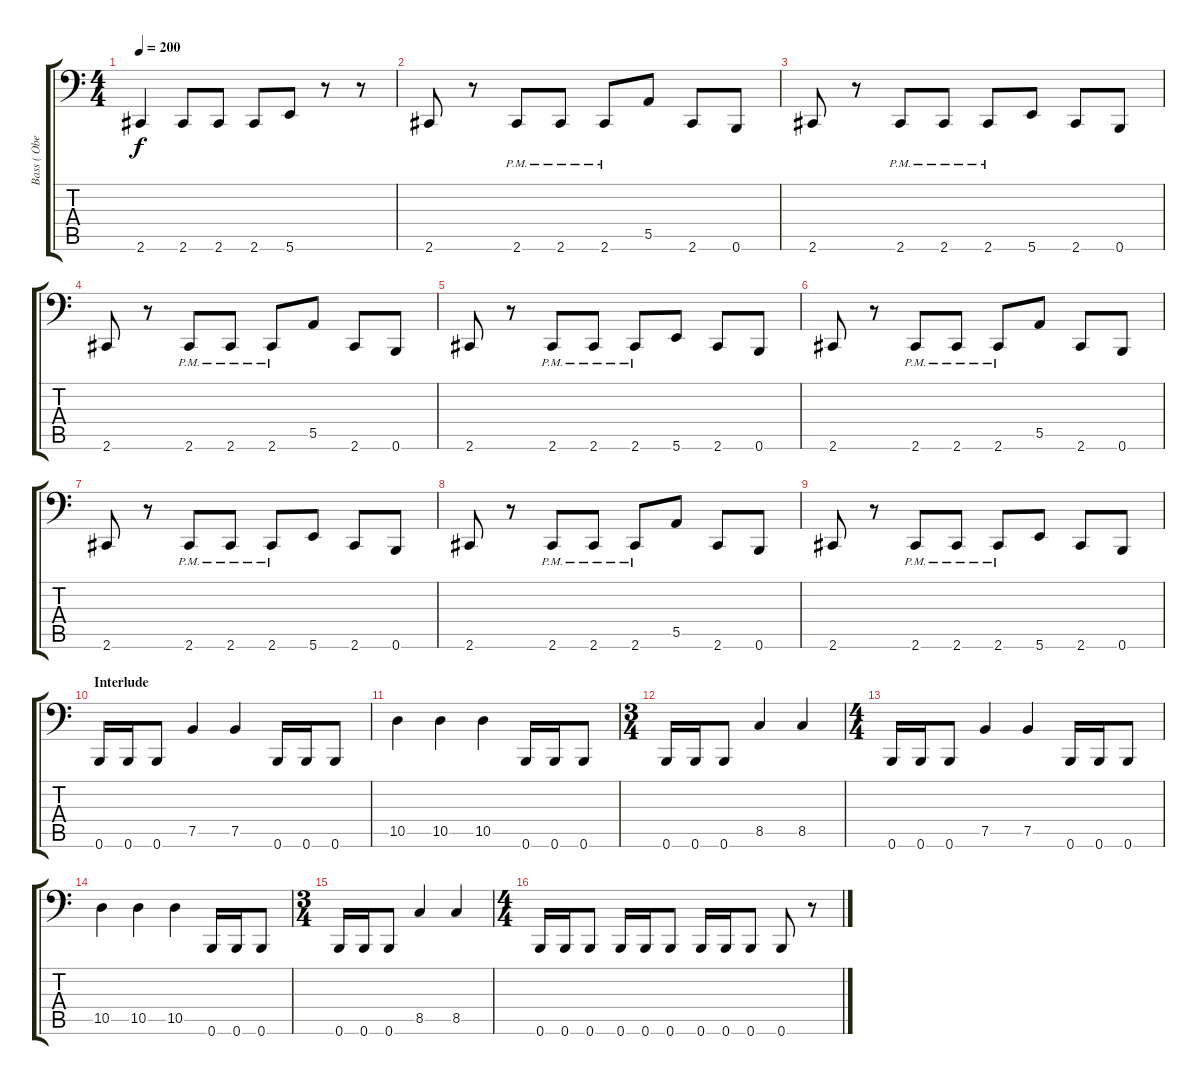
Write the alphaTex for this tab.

\track ("Bass ( Obeast )" "Bass ( Obe") {instrument electricbassfinger}
\staff {score tabs}
\tuning (C3 G2 D2 A1 E1 B0) {hide}
\ts (4 4)
\tempo 200
\clef f4
\ks c
2.6.4{dy f} 2.6.8 2.6.8 2.6.8 5.6.8 r.8 r.8 |
2.6.8 r.8 2.6{pm}.8 2.6{pm}.8 2.6{pm}.8 5.5.8 2.6.8 0.6.8 |
2.6.8 r.8 2.6{pm}.8 2.6{pm}.8 2.6{pm}.8 5.6.8 2.6.8 0.6.8 |
2.6.8 r.8 2.6{pm}.8 2.6{pm}.8 2.6{pm}.8 5.5.8 2.6.8 0.6.8 |
2.6.8 r.8 2.6{pm}.8 2.6{pm}.8 2.6{pm}.8 5.6.8 2.6.8 0.6.8 |
2.6.8 r.8 2.6{pm}.8 2.6{pm}.8 2.6{pm}.8 5.5.8 2.6.8 0.6.8 |
2.6.8 r.8 2.6{pm}.8 2.6{pm}.8 2.6{pm}.8 5.6.8 2.6.8 0.6.8 |
2.6.8 r.8 2.6{pm}.8 2.6{pm}.8 2.6{pm}.8 5.5.8 2.6.8 0.6.8 |
2.6.8 r.8 2.6{pm}.8 2.6{pm}.8 2.6{pm}.8 5.6.8 2.6.8 0.6.8 |
\section ("" "Interlude")
0.6.16 0.6.16 0.6.8 7.5.4 7.5.4 0.6.16 0.6.16 0.6.8 |
10.5.4 10.5.4 10.5.4 0.6.16 0.6.16 0.6.8 |
\ts (3 4)
0.6.16 0.6.16 0.6.8 8.5.4 8.5.4 |
\ts (4 4)
0.6.16 0.6.16 0.6.8 7.5.4 7.5.4 0.6.16 0.6.16 0.6.8 |
10.5.4 10.5.4 10.5.4 0.6.16 0.6.16 0.6.8 |
\ts (3 4)
0.6.16 0.6.16 0.6.8 8.5.4 8.5.4 |
\ts (4 4)
0.6.16 0.6.16 0.6.8 0.6.16 0.6.16 0.6.8 0.6.16 0.6.16 0.6.8 0.6.8 r.8
